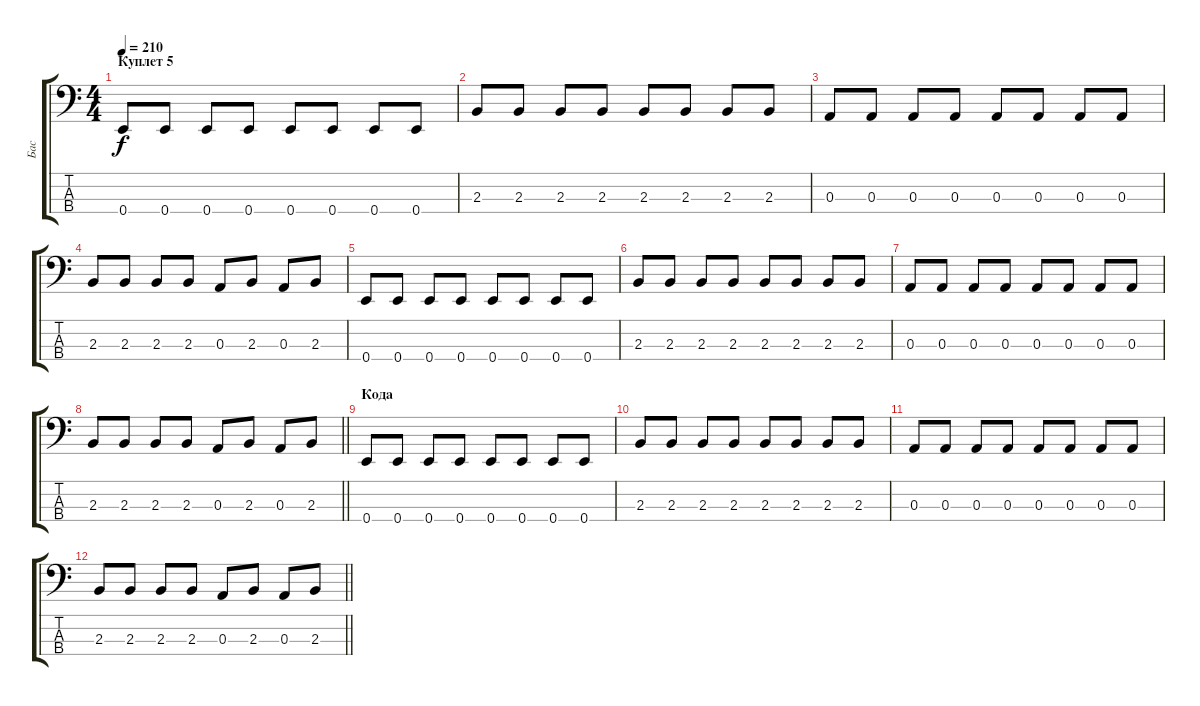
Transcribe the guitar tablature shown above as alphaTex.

\track ("Бас" "Бас") {instrument slapbass2}
\staff {score tabs}
\tuning (G2 D2 A1 E1) {hide}
\ts (4 4)
\section ("" "Куплет 5")
\tempo 210
\clef f4
\ks c
0.4.8{dy f} 0.4.8 0.4.8 0.4.8 0.4.8 0.4.8 0.4.8 0.4.8 |
2.3.8 2.3.8 2.3.8 2.3.8 2.3.8 2.3.8 2.3.8 2.3.8 |
0.3.8 0.3.8 0.3.8 0.3.8 0.3.8 0.3.8 0.3.8 0.3.8 |
2.3.8 2.3.8 2.3.8 2.3.8 0.3.8 2.3.8 0.3.8 2.3.8 |
0.4.8 0.4.8 0.4.8 0.4.8 0.4.8 0.4.8 0.4.8 0.4.8 |
2.3.8 2.3.8 2.3.8 2.3.8 2.3.8 2.3.8 2.3.8 2.3.8 |
0.3.8 0.3.8 0.3.8 0.3.8 0.3.8 0.3.8 0.3.8 0.3.8 |
\barLineRight lightlight
2.3.8 2.3.8 2.3.8 2.3.8 0.3.8 2.3.8 0.3.8 2.3.8 |
\section ("" "Кода")
0.4.8 0.4.8 0.4.8 0.4.8 0.4.8 0.4.8 0.4.8 0.4.8 |
2.3.8 2.3.8 2.3.8 2.3.8 2.3.8 2.3.8 2.3.8 2.3.8 |
0.3.8 0.3.8 0.3.8 0.3.8 0.3.8 0.3.8 0.3.8 0.3.8 |
\barLineRight lightlight
2.3.8 2.3.8 2.3.8 2.3.8 0.3.8 2.3.8 0.3.8 2.3.8
